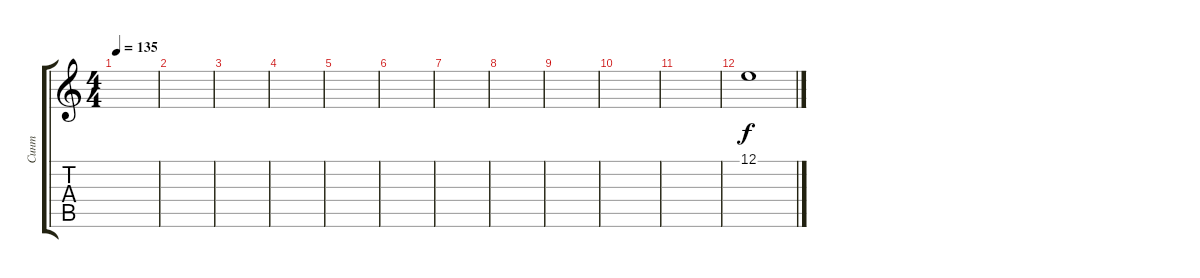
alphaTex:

\track ("Синт" "Синт") {instrument glockenspiel}
\staff {score tabs}
\tuning (E4 B3 G3 D3 A2 E2) {hide}
\ts (4 4)
\tempo 135
\clef g2
\ks c
|
|
|
|
|
|
|
|
|
|
|
12.1.1
